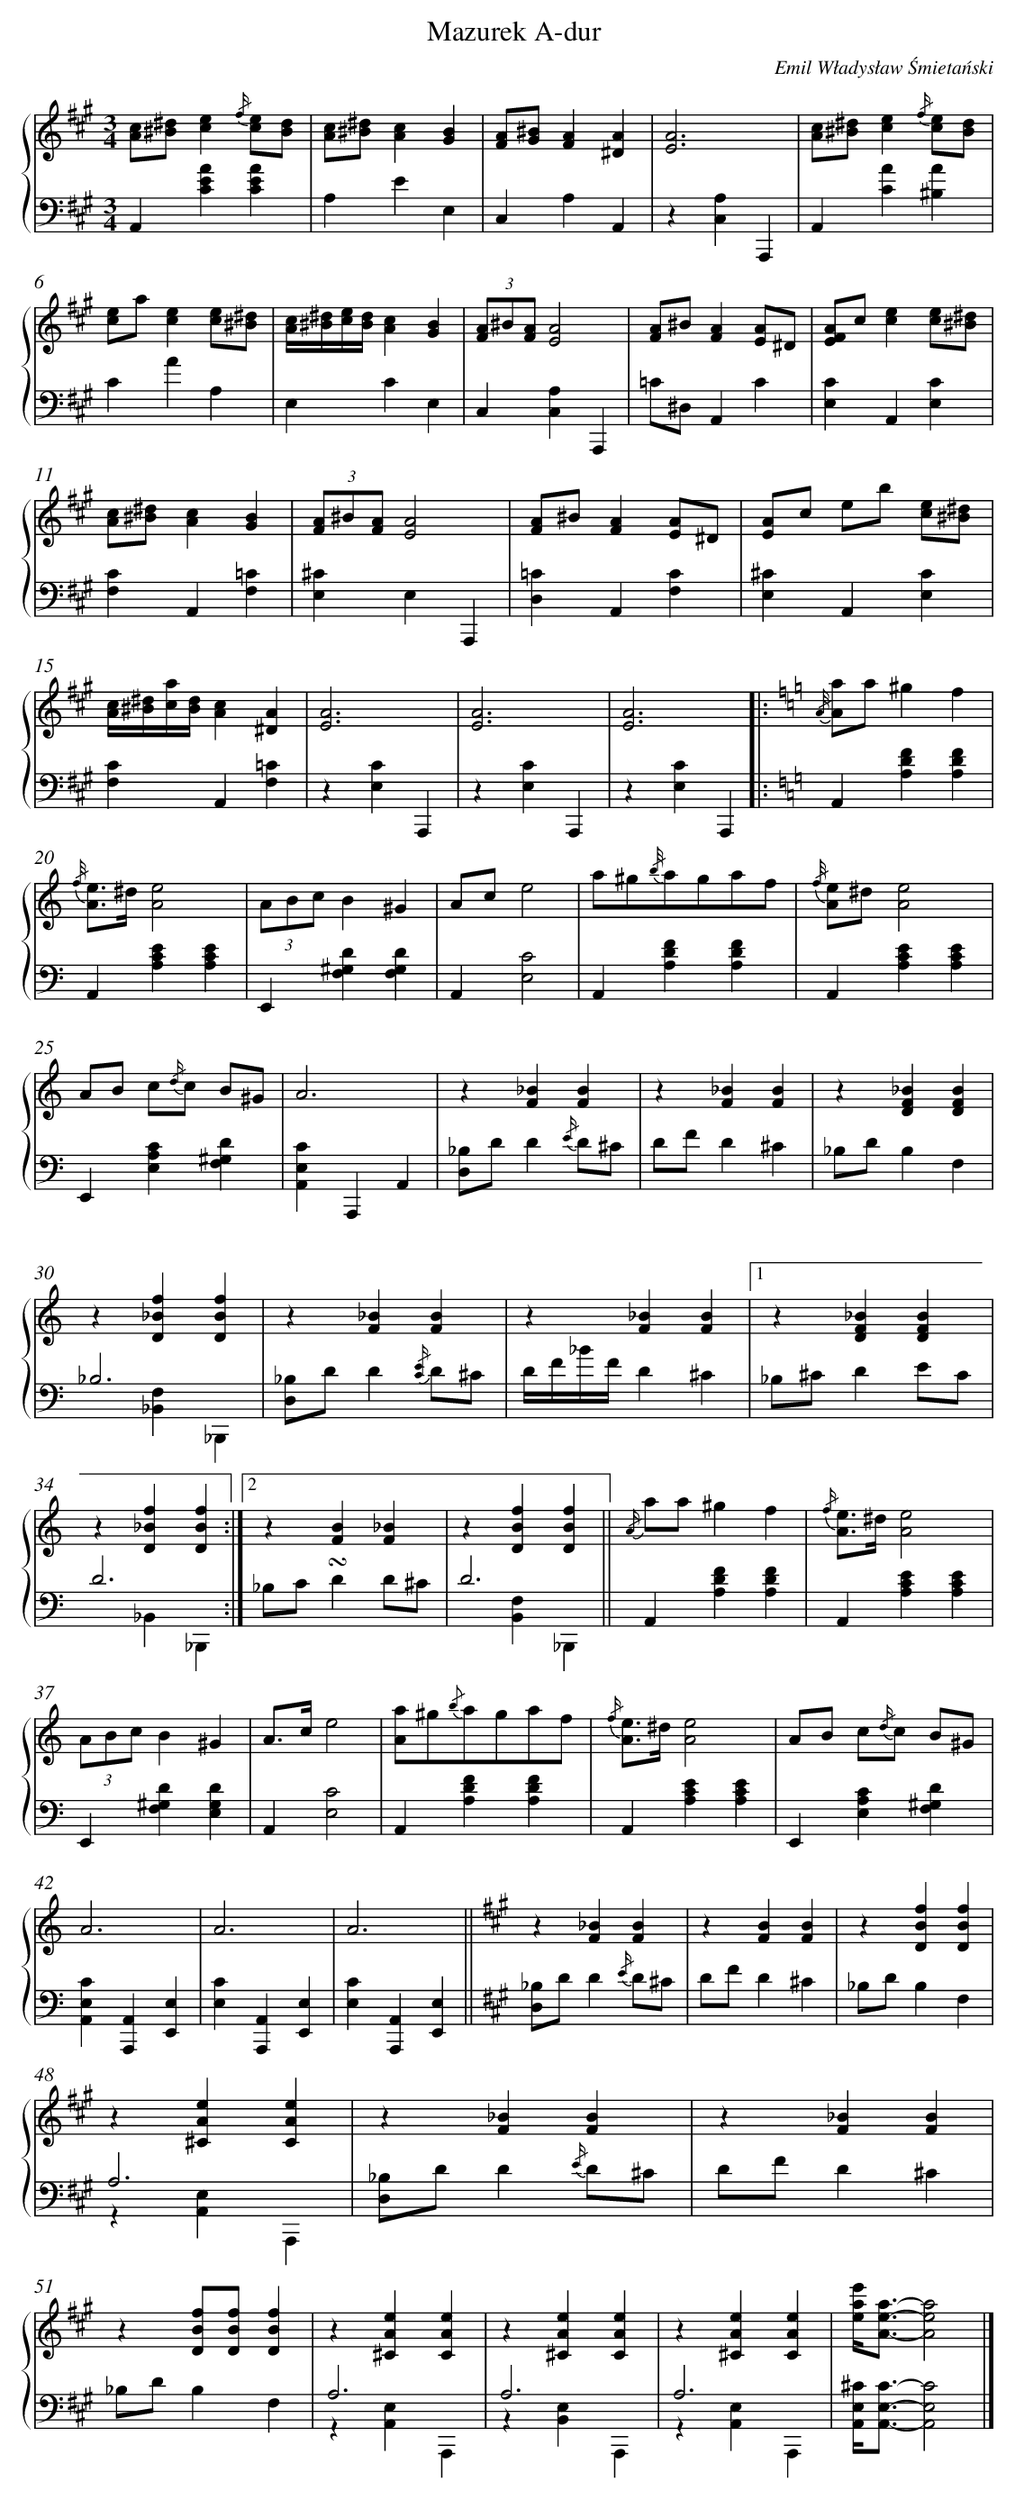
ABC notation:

X:1
T: Mazurek A-dur
C: Emil Władysław Śmietański
L: 1/4
M: 3/4
%%staves {1 2}
V: 1 clef=treble
V: 2 clef=bass
K: A
[V:1] [c/A/][^d/^B/][ec]{/f/} [e/c/][d/B/] |
[V:2] A,,[AEC][AEC] |
[V:1] [c/A/][^d/^B/][cA][BG] |
[V:2] A,EE, |
[V:1] [A/F/][^B/G/][AF][A^D] |
[V:2] C,A,A,, |
[V:1] [A3E3] |
[V:2] z[A,C,]A,,, |
[V:1] [c/A/][^d/^B/][ec]{/f/} [e/c/][d/B/] |
[V:2] A,,[AC][A^B,] |
[V:1] [e/c/]a/[ec][e/c/][^d/^B/] |
[V:2] CAA, |
[V:1] [c//A//][^d//^B//][e//c//][d//B//][cA][BG] |
[V:2] E,CE, |
[V:1] (3[A/F/]^B/[A/F/][A2E2] |
[V:2] C,[A,C,]A,,, |
[V:1] [A/F/]^B/[AF][A/E/]^D/ |
[V:2] =C/^D,/A,,C |
[V:1] [A/F/E/]c/[ec][e/c/][^d/^B/] |
[V:2] [CE,]A,,[CE,] |
[V:1] [c/A/][^d/^B/][cA][BG] |
[V:2] [CF,]A,,[=CF,] |
[V:1] (3[A/F/]^B/[A/F/][A2E2] |
[V:2] [^CE,]E,A,,, |
[V:1] [A/F/]^B/[AF][A/E/]^D/ |
[V:2] [=CD,]A,,[CF,] |
[V:1] [A/E/]c/ e/b/ [e/c/][^d/^B/] |
[V:2] [^CE,]A,,[CE,] |
[V:1] [c//A//][^d//^B//][a//c//][d//B//][cA][A^D] |
[V:2] [CF,]A,,[=CF,] |
[V:1] [A3E3] |
[V:2] z[CE,]A,,, |
[V:1] [A3E3] |
[V:2] z[CE,]A,,, |
[V:1] [A3E3] ]|:
[V:2] z[CE,]A,,, ]|:
[V:1]  [K:C] {/A//} [a/A/]a/^gf |
[V:2]  [K:C] A,,[FDA,][FDA,] |
[V:1] {/f//} [e/A/]>^d/[e2A2] |
[V:2] A,,[ECA,][ECA,] |
[V:1] (3A/B/c/B^G |
[V:2] E,,[D^G,F,][DG,F,] |
[V:1] A/c/e2 |
[V:2] A,,[C2E,2] |
[V:1] a/^g/{/b//}a/g/a/f/ |
[V:2] A,,[FDA,][FDA,] |
[V:1] {/f//} [e/A/]^d/[e2A2] |
[V:2] A,,[ECA,][ECA,] |
[V:1] A/B/ c/{/d/}c/ B/^G/ |
[V:2] E,,[CA,E,][D^G,F,] |
[V:1] A3 |
[V:2] [CE,A,,]A,,,A,, |
[V:1] z[_BF][BF] |
[V:2] [_B,/D,/]D/D{/E/} D/^C/ |
[V:1] z[_BF][BF] |
[V:2] D/F/D^C |
[V:1] z[_BFD][BFD] |
[V:2] _B,/D/B,F, |
[V:1] z[f_BD][fBD] |
[V:2] _B,3 & x[F,_B,,]_B,,, |
[V:1] z[_BF][BF] |
[V:2] [_B,/D,/]D/D{/[E/C/]} D/^C/ |
[V:1] z[_BF][BF] |[1
[V:2] D//F//_B//F//D^C |
[V:1] z[_BFD][BFD] |
[V:2] _B,/^C/DE/C/ |
[V:1] z[f_BD][fBD] :|][2
[V:2] D3 & x_B,,_B,,, :|]
[V:1] z[BF][_BF] |
[V:2] _B,/C/!turn!DD/^C/ |
[V:1] z[fBD][fBD] ||
[V:2] D3 & x[F,B,,]_B,,, ||
[V:1] {/A/} a/a/^gf |
[V:2] A,,[FDA,][FDA,] |
[V:1] {/f/} [e/A/]>^d/[e2A2] |
[V:2] A,,[ECA,][ECA,] |
[V:1] (3A/B/c/B^G |
[V:2] E,,[D^G,F,][DG,E,] |
[V:1] A/>c/e2 |
[V:2] A,,[C2E,2] |
[V:1] [a/A/]^g/{/b}a/g/a/f/ |
[V:2] A,,[FDA,][FDA,] |
[V:1] {/f/} [e/A/]>^d/[e2A2] |
[V:2] A,,[ECA,][ECA,] |
[V:1] A/B/ c/{/d/}c/ B/^G/ |
[V:2] E,,[CA,E,][D^G,F,] |
[V:1] A3 |
[V:2] [CE,A,,][A,,A,,,][E,E,,] |
[V:1] A3 |
[V:2] [CE,][A,,A,,,][E,E,,] |
[V:1] A3 ||
[V:2] [CE,][A,,A,,,][E,E,,] ||
[V:1]  [K:A] z[_BF][BF] |
[V:2]  [K:A] [_B,/D,/]D/D{/E/} D/^C/ |
[V:1] z[BF][BF] |
[V:2] D/F/D^C |
[V:1] z[fBD][fBD] |
[V:2] _B,/D/B,F, |
[V:1] z[eA^C][eAC] |
[V:2] A,3 & z[E,A,,]A,,, |
[V:1] z[_BF][BF] |
[V:2] [_B,/D,/]D/D{/E/} D/^C/ |
[V:1] z[_BF][BF] |
[V:2] D/F/D^C |
[V:1] z[f/B/D/][f/B/D/][fBD] |
[V:2] _B,/D/B,F, |
[V:1] z[eA^C][eAC] |
[V:2] A,3 & z[E,A,,]A,,, |
[V:1] z[eA^C][eAC] |
[V:2] A,3 & z[E,B,,]A,,, |
[V:1] z[eA^C][eAC] |
[V:2] A,3 & z[E,A,,]A,,, |
[V:1] [e'/a/e/]<[a/e/A/]-[a2e2A2] |]
[V:2] [^C/E,/A,,/]<[C/E,/A,,/]-[C2E,2A,,2] |]
